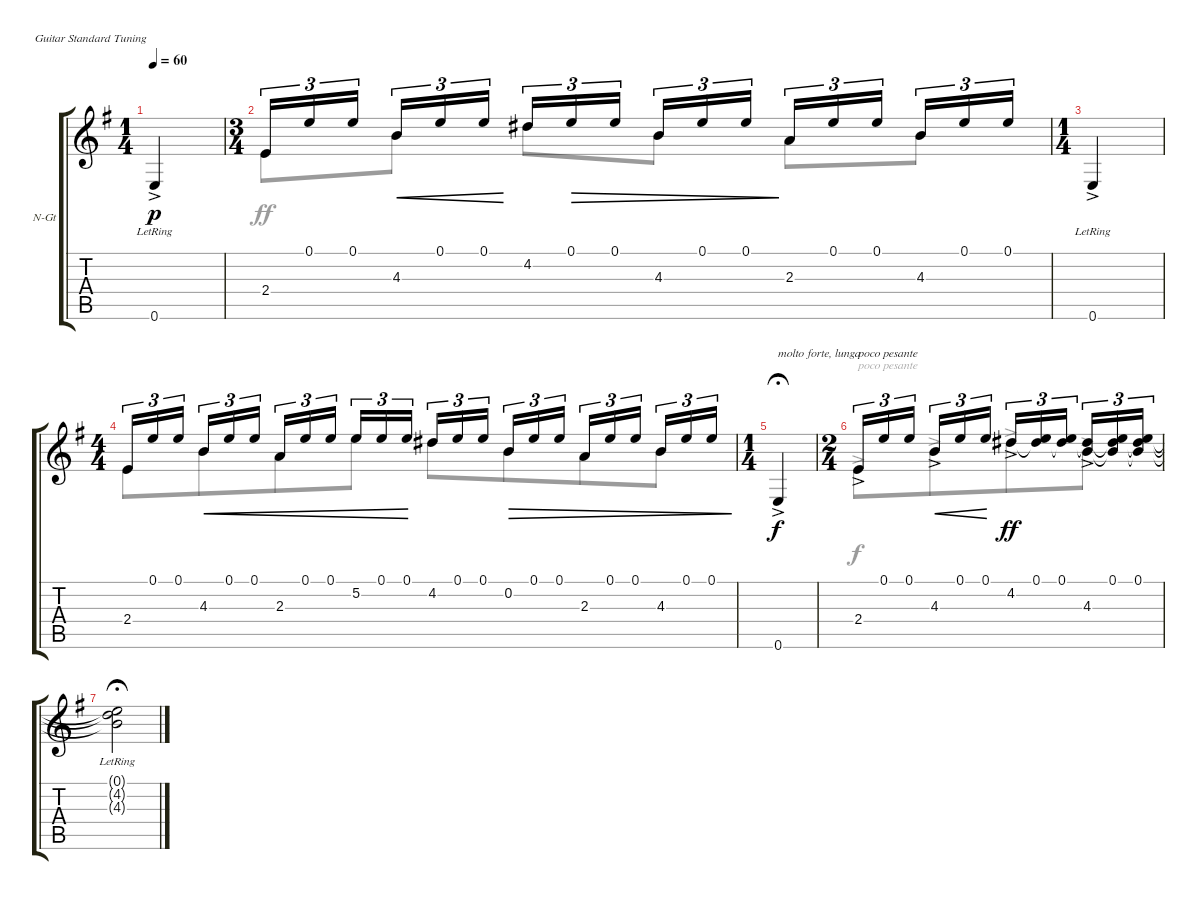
\bracketExtendMode groupsimilarinstruments
\firstSystemTrackNameOrientation horizontal
\otherSystemsTrackNameOrientation horizontal
\track ("Guitar" "N-Gt") {instrument acousticguitarnylon}
\staff {score tabs}
\tuning (E4 B3 G3 D3 A2 E2)
\voice
\ts (1 4)
\tempo 60
\clef g2
\ks eminor
0.6{ac lr}.4{dy p} |
\ts (3 4)
2.4.16{tu (3 2)} 0.1.16{tu (3 2)} 0.1.16{tu (3 2)} 4.3.16{tu (3 2) cre} 0.1.16{tu (3 2) cre} 0.1.16{tu (3 2) cre} 4.2.16{tu (3 2)} 0.1.16{tu (3 2) dec} 0.1.16{tu (3 2) dec} 4.3.16{tu (3 2) dec} 0.1.16{tu (3 2) dec} 0.1.16{tu (3 2) dec} 2.3.16{tu (3 2)} 0.1.16{tu (3 2)} 0.1.16{tu (3 2)} 4.3.16{tu (3 2)} 0.1.16{tu (3 2)} 0.1.16{tu (3 2)} |
\ts (1 4)
0.6{ac lr}.4 |
\ts (4 4)
\beaming (8 4 4)
2.4.16{tu (3 2)} 0.1.16{tu (3 2)} 0.1.16{tu (3 2)} 4.3.16{tu (3 2) cre} 0.1.16{tu (3 2) cre} 0.1.16{tu (3 2) cre} 2.3.16{tu (3 2) cre} 0.1.16{tu (3 2) cre} 0.1.16{tu (3 2) cre} 5.2.16{tu (3 2) cre} 0.1.16{tu (3 2) cre} 0.1.16{tu (3 2) cre} 4.2.16{tu (3 2)} 0.1.16{tu (3 2)} 0.1.16{tu (3 2)} 0.2.16{tu (3 2) dec} 0.1.16{tu (3 2) dec} 0.1.16{tu (3 2) dec} 2.3.16{tu (3 2) dec} 0.1.16{tu (3 2) dec} 0.1.16{tu (3 2) dec} 4.3.16{tu (3 2) dec} 0.1.16{tu (3 2) dec} 0.1.16{tu (3 2) dec} |
\ts (1 4)
0.6{ac}.4{txt "molto forte, lunga" dy f fermata (medium 0.5)} |
\ts (2 4)
\beaming (8 4)
2.4{ac}.16{tu (3 2) txt "poco pesante"} 0.1.16{tu (3 2)} 0.1.16{tu (3 2)} 4.3{ac}.16{tu (3 2) cre} 0.1.16{tu (3 2) cre} 0.1.16{tu (3 2) cre} 4.2{ac}.16{tu (3 2) dy ff} (0.1 4.2{t}).16{tu (3 2)} (0.1 4.2{t}).16{tu (3 2)} (4.3{ac} 4.2{t}).16{tu (3 2)} (0.1 4.3{t} 4.2{t}).16{tu (3 2)} (0.1 4.3{t} 4.2{t}).16{tu (3 2)} |
(4.3{t} 4.2{lr t} 0.1{t}).2{fermata (medium 0.5)}
\voice
\clef g2
\ottava regular
\simile none
\ks eminor
|
2.4.8 4.3.8 4.2.8 4.3.8 2.3.8 4.3.8 |
|
2.4.8 4.3.8 2.3.8 5.2.8 4.2.8 0.2.8 2.3.8 4.3.8 |
|
2.4{ac}.8{txt "poco pesante" dy f} 4.3{ac}.8 4.2{ac}.8{dy ff} 4.3{ac}.8 |
